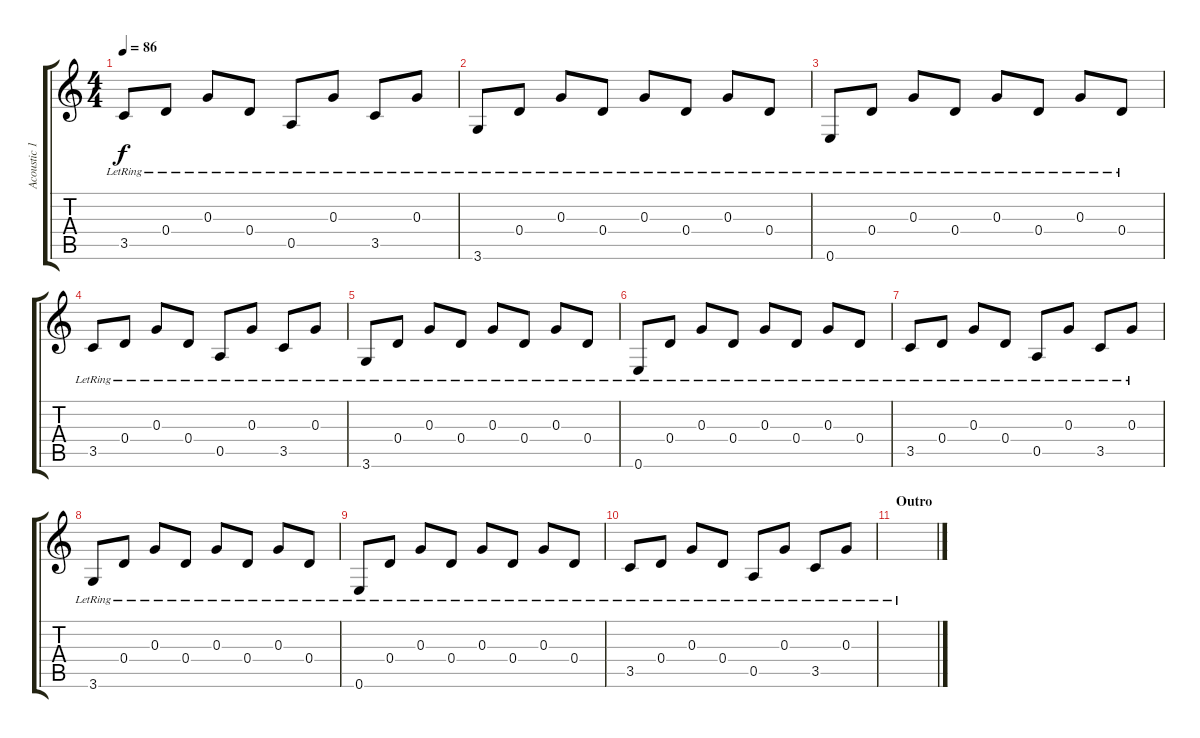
\track ("Acoustic 1" "Acoustic 1") {instrument acousticguitarnylon}
\staff {score tabs}
\tuning (E4 B3 G3 D3 A2 E2) {hide}
\ts (4 4)
\tempo 86
\clef g2
\ks c
3.5{lr}.8{dy f} 0.4{lr}.8 0.3{lr}.8 0.4{lr}.8 0.5{lr}.8 0.3{lr}.8 3.5{lr}.8 0.3{lr}.8 |
3.6{lr}.8 0.4{lr}.8 0.3{lr}.8 0.4{lr}.8 0.3{lr}.8 0.4{lr}.8 0.3{lr}.8 0.4{lr}.8 |
0.6{lr}.8 0.4{lr}.8 0.3{lr}.8 0.4{lr}.8 0.3{lr}.8 0.4{lr}.8 0.3{lr}.8 0.4{lr}.8 |
3.5{lr}.8 0.4{lr}.8 0.3{lr}.8 0.4{lr}.8 0.5{lr}.8 0.3{lr}.8 3.5{lr}.8 0.3{lr}.8 |
3.6{lr}.8 0.4{lr}.8 0.3{lr}.8 0.4{lr}.8 0.3{lr}.8 0.4{lr}.8 0.3{lr}.8 0.4{lr}.8 |
0.6{lr}.8 0.4{lr}.8 0.3{lr}.8 0.4{lr}.8 0.3{lr}.8 0.4{lr}.8 0.3{lr}.8 0.4{lr}.8 |
3.5{lr}.8 0.4{lr}.8 0.3{lr}.8 0.4{lr}.8 0.5{lr}.8 0.3{lr}.8 3.5{lr}.8 0.3{lr}.8 |
3.6{lr}.8 0.4{lr}.8 0.3{lr}.8 0.4{lr}.8 0.3{lr}.8 0.4{lr}.8 0.3{lr}.8 0.4{lr}.8 |
0.6{lr}.8 0.4{lr}.8 0.3{lr}.8 0.4{lr}.8 0.3{lr}.8 0.4{lr}.8 0.3{lr}.8 0.4{lr}.8 |
3.5{lr}.8 0.4{lr}.8 0.3{lr}.8 0.4{lr}.8 0.5{lr}.8 0.3{lr}.8 3.5{lr}.8 0.3{lr}.8 |
\section ("" "Outro")
